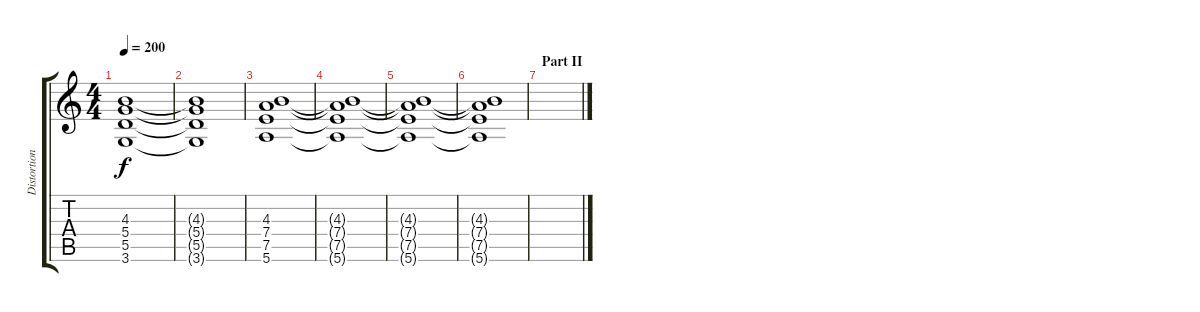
\track ("Distortion Yoe" "Distortion") {instrument distortionguitar}
\staff {score tabs}
\tuning (E4 B3 G3 D3 A2 E2) {hide}
\ts (4 4)
\tempo 200
\clef g2
\ks c
(4.3{t} 5.4{t} 5.5{t} 3.6{t}).1{dy f} |
(4.3{t} 5.4{t} 5.5{t} 3.6{t}).1 |
(4.3 7.4 7.5 5.6).1 |
(4.3{t} 7.4{t} 7.5{t} 5.6{t}).1 |
(4.3{t} 7.4{t} 7.5{t} 5.6{t}).1 |
(4.3{t} 7.4{t} 7.5{t} 5.6{t}).1 |
\section ("" "Part II")
